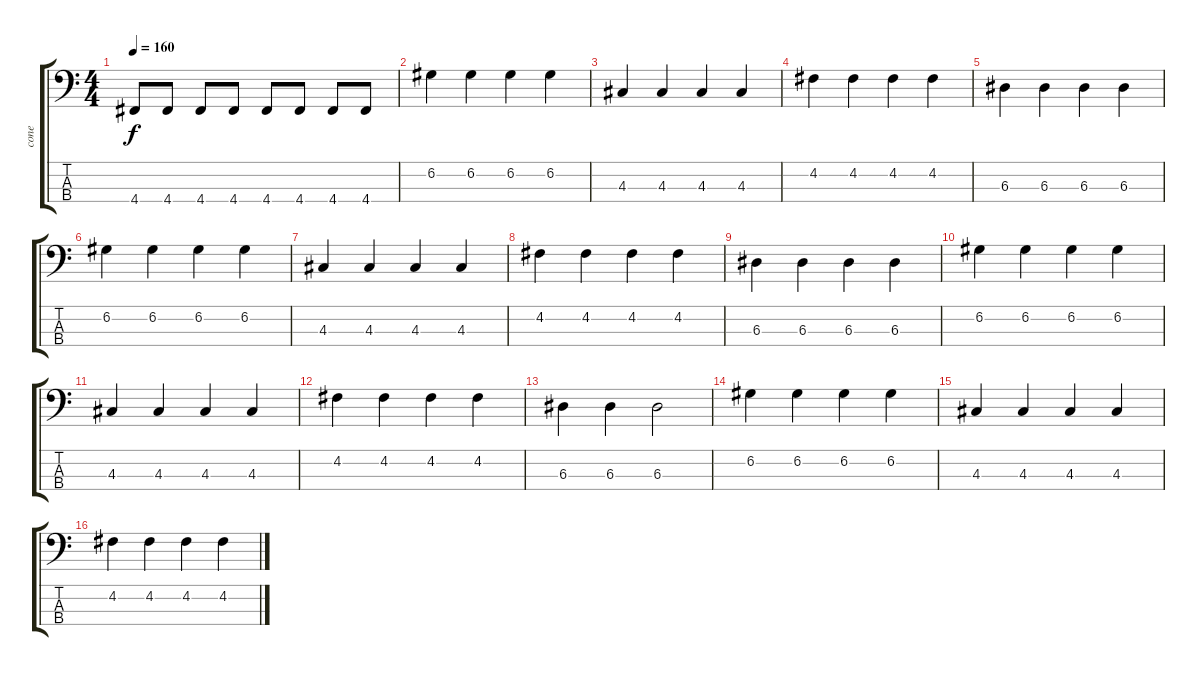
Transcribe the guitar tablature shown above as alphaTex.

\track ("cone" "cone") {instrument electricbasspick}
\staff {score tabs}
\tuning (G2 D2 A1 D1) {hide}
\ts (4 4)
\tempo 160
\clef f4
\ks c
4.4.8{dy f} 4.4.8 4.4.8 4.4.8 4.4.8 4.4.8 4.4.8 4.4.8 |
6.2.4 6.2.4 6.2.4 6.2.4 |
4.3.4 4.3.4 4.3.4 4.3.4 |
4.2.4 4.2.4 4.2.4 4.2.4 |
6.3.4 6.3.4 6.3.4 6.3.4 |
6.2.4 6.2.4 6.2.4 6.2.4 |
4.3.4 4.3.4 4.3.4 4.3.4 |
4.2.4 4.2.4 4.2.4 4.2.4 |
6.3.4 6.3.4 6.3.4 6.3.4 |
6.2.4 6.2.4 6.2.4 6.2.4 |
4.3.4 4.3.4 4.3.4 4.3.4 |
4.2.4 4.2.4 4.2.4 4.2.4 |
6.3.4 6.3.4 6.3.2 |
6.2.4 6.2.4 6.2.4 6.2.4 |
4.3.4 4.3.4 4.3.4 4.3.4 |
4.2.4 4.2.4 4.2.4 4.2.4
